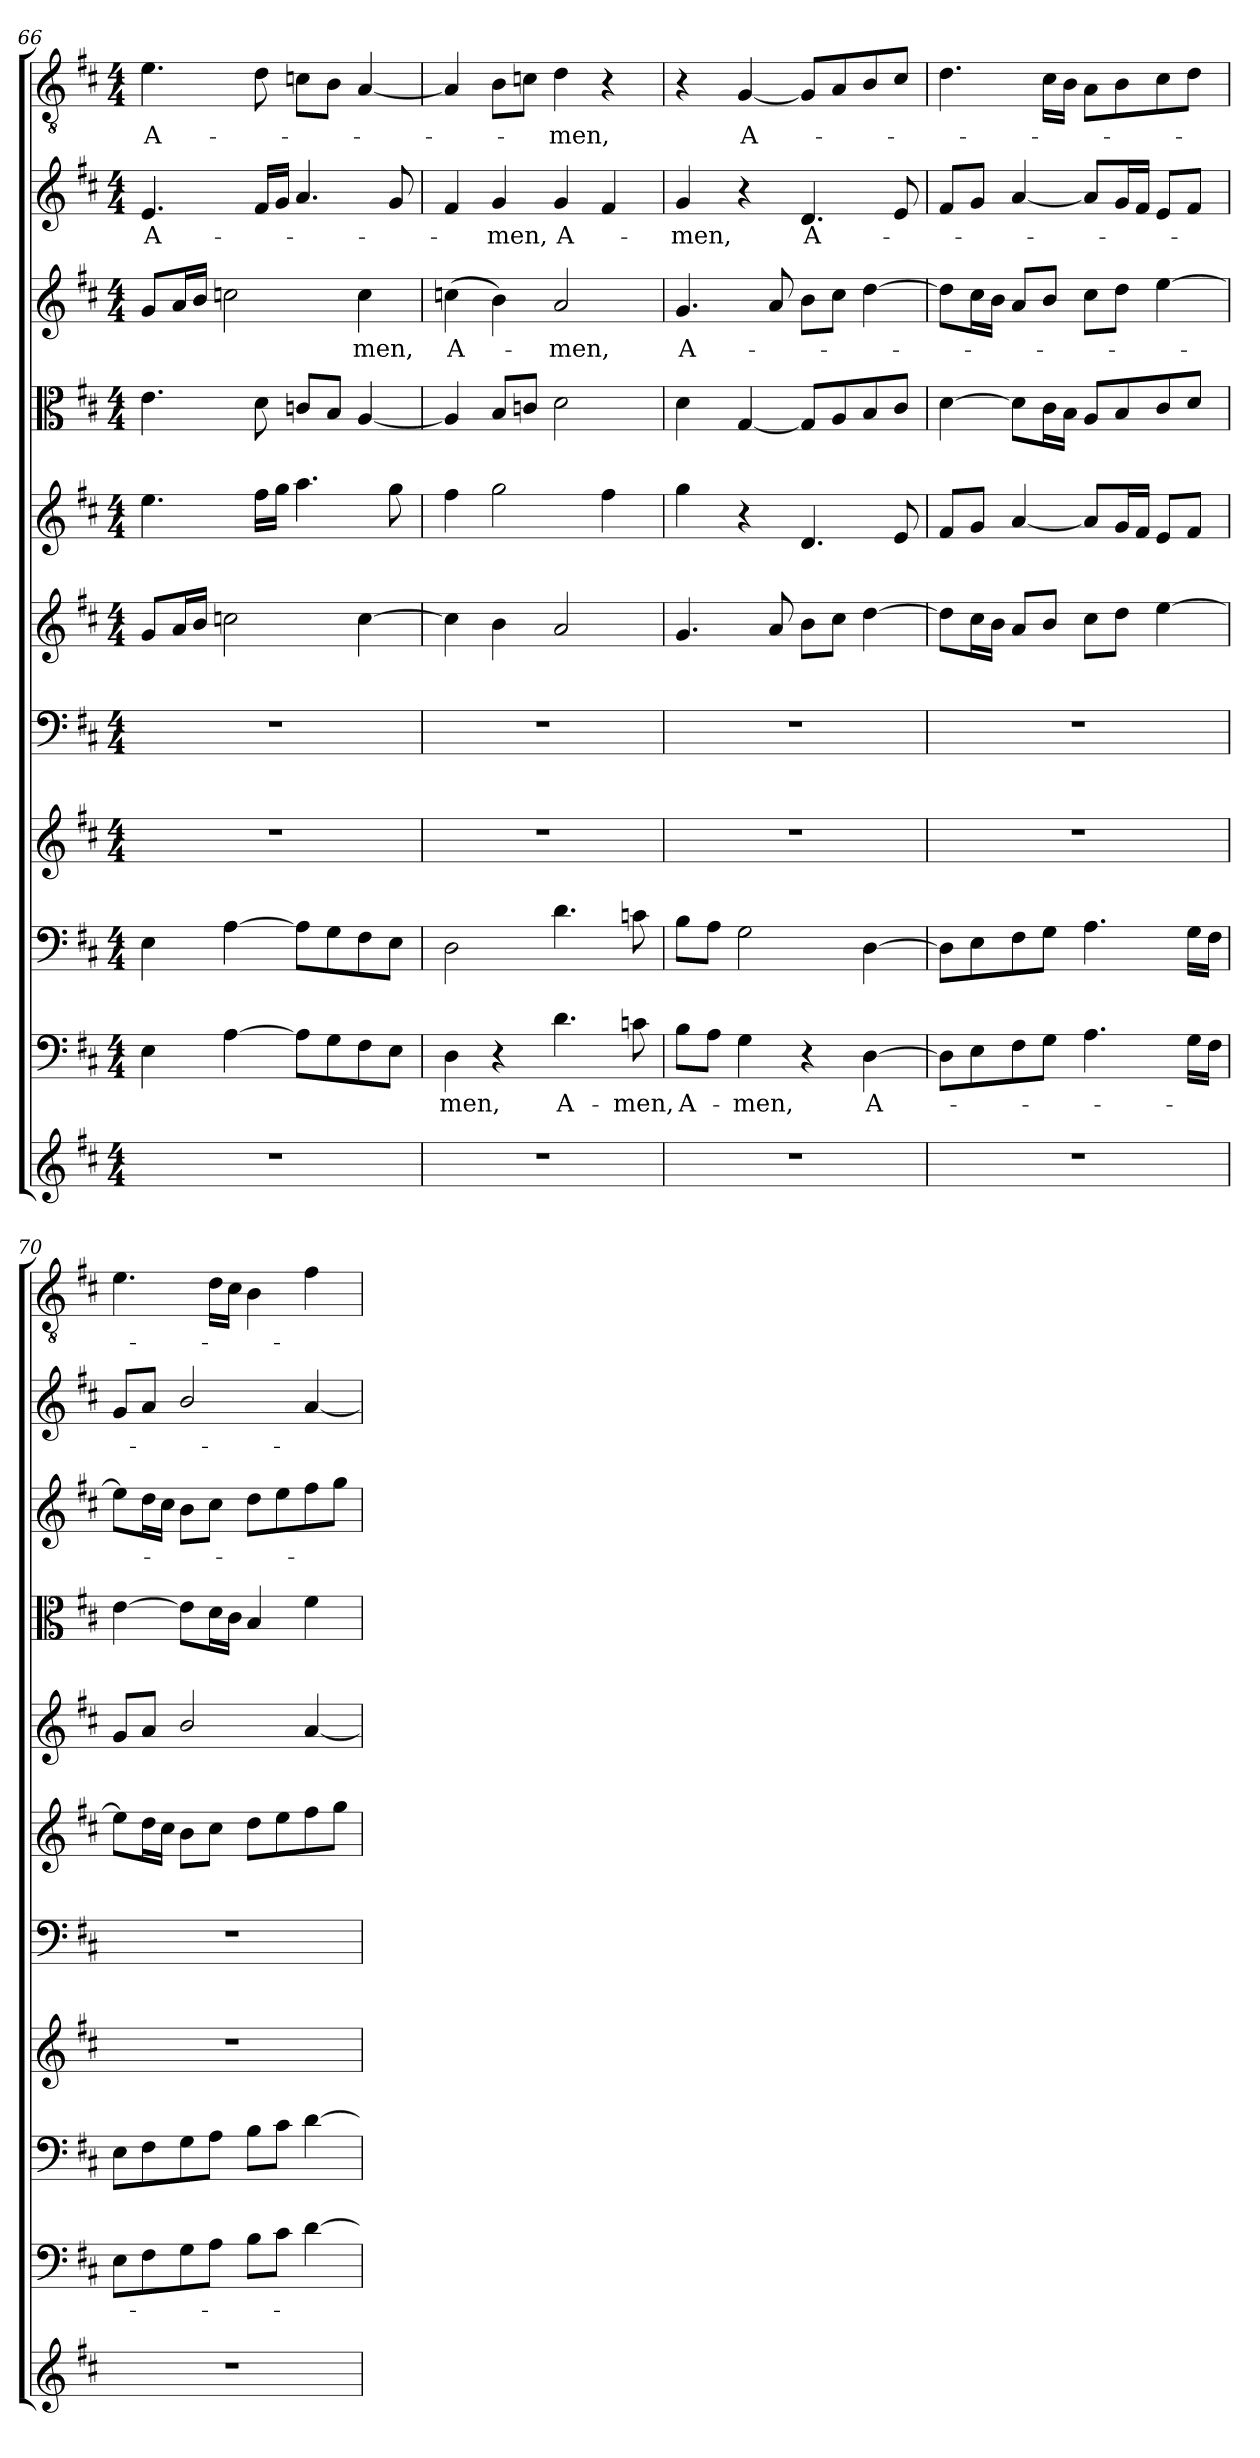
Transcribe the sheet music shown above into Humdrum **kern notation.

**kern	**kern	**text	**kern	**kern	**kern	**kern	**kern	**kern	**kern	**text	**kern	**text	**kern	**text
*part11	*part10	*part10	*part9	*part8	*part7	*part6	*part5	*part4	*part3	*part3	*part2	*part2	*part1	*part1
*staff11	*staff10	*staff10	*staff9	*staff8	*staff7	*staff6	*staff5	*staff4	*staff3	*staff3	*staff2	*staff2	*staff1	*staff1
*clefG2	*clefF4	*	*clefF4	*clefG2	*clefF4	*clefG2	*clefG2	*clefC3	*clefG2	*	*clefG2	*	*clefGv2	*
*k[f#c#]	*k[f#c#]	*	*k[f#c#]	*k[f#c#]	*k[f#c#]	*k[f#c#]	*k[f#c#]	*k[f#c#]	*k[f#c#]	*	*k[f#c#]	*	*k[f#c#]	*
*D:	*D:	*	*D:	*D:	*D:	*D:	*D:	*D:	*D:	*	*D:	*	*D:	*
*M4/4	*M4/4	*	*M4/4	*M4/4	*M4/4	*M4/4	*M4/4	*M4/4	*M4/4	*	*M4/4	*	*M4/4	*
=66	=66	=66	=66	=66	=66	=66	=66	=66	=66	=66	=66	=66	=66	=66
1r	4E\	.	4E\	1r	1r	8g/L	4.ee\	4.e\	8g/L	.	4.e/	A-	4.e\	A-
.	.	.	.	.	.	16a/L	.	.	16a/L	.	.	.	.	.
.	.	.	.	.	.	16b/JJ	.	.	16b/JJ	.	.	.	.	.
.	[4A\	.	[4A\	.	.	2ccn\	.	.	2ccn\	.	.	.	.	.
.	.	.	.	.	.	.	16ff#\LL	8d\	.	.	16f#/LL	.	8d\	.
.	.	.	.	.	.	.	16gg\JJ	.	.	.	16g/JJ	.	.	.
.	8A\L]	.	8A\L]	.	.	.	4.aa\	8cn/L	.	.	4.a/	.	8cn\L	.
.	8G\	.	8G\	.	.	.	.	8B/J	.	.	.	.	8B\J	.
.	8F#\	.	8F#\	.	.	[4cc\	.	[4A/	4cc\	-men,	.	.	[4A/	.
.	8E\J	.	8E\J	.	.	.	8gg\	.	.	.	8g/	.	.	.
=67	=67	=67	=67	=67	=67	=67	=67	=67	=67	=67	=67	=67	=67	=67
1r	4D\	-men,	2D\	1r	1r	4cc\]	4ff#\	4A/]	(4ccn\	A-	4f#/	.	4A/]	.
.	4r	.	.	.	.	4b\	2gg\	8B/L	4b\)	.	4g/	-men,	8B\L	.
.	.	.	.	.	.	.	.	8cn/J	.	.	.	.	8cn\J	.
.	4.d\	A-	4.d\	.	.	2a/	.	2d\	2a/	-men,	4g/	A-	4d\	-men,
.	.	.	.	.	.	.	4ff#\	.	.	.	4f#/	.	4r	.
.	8cn\	-men,	8cn\	.	.	.	.	.	.	.	.	.	.	.
=68	=68	=68	=68	=68	=68	=68	=68	=68	=68	=68	=68	=68	=68	=68
1r	8B\L	A-	8B\L	1r	1r	4.g/	4gg\	4d\	4.g/	A-	4g/	-men,	4r	.
.	8A\J	.	8A\J	.	.	.	.	.	.	.	.	.	.	.
.	4G\	-men,	2G\	.	.	.	4r	[4G/	.	.	4r	.	[4G/	A-
.	.	.	.	.	.	8a/	.	.	8a/	.	.	.	.	.
.	4r	.	.	.	.	8b\L	4.d/	8G/L]	8b\L	.	4.d/	A-	8G/L]	.
.	.	.	.	.	.	8cc#\J	.	8A/	8cc#\J	.	.	.	8A/	.
.	[4D\	A-	[4D\	.	.	[4dd\	.	8B/	[4dd\	.	.	.	8B/	.
.	.	.	.	.	.	.	8e/	8c#/J	.	.	8e/	.	8c#/J	.
=69	=69	=69	=69	=69	=69	=69	=69	=69	=69	=69	=69	=69	=69	=69
1r	8D\L]	.	8D\L]	1r	1r	8dd\L]	8f#/L	[4d\	8dd\L]	.	8f#/L	.	4.d\	.
.	8E\	.	8E\	.	.	16cc#\L	8g/J	.	16cc#\L	.	8g/J	.	.	.
.	.	.	.	.	.	16b\JJ	.	.	16b\JJ	.	.	.	.	.
.	8F#\	.	8F#\	.	.	8a/L	[4a/	8d\L]	8a/L	.	[4a/	.	.	.
.	8G\J	.	8G\J	.	.	8b/J	.	16c#\L	8b/J	.	.	.	16c#\LL	.
.	.	.	.	.	.	.	.	16B\JJ	.	.	.	.	16B\JJ	.
.	4.A\	.	4.A\	.	.	8cc#\L	8a/L]	8A/L	8cc#\L	.	8a/L]	.	8A\L	.
.	.	.	.	.	.	8dd\J	16g/L	8B/	8dd\J	.	16g/L	.	8B\	.
.	.	.	.	.	.	.	16f#/JJ	.	.	.	16f#/JJ	.	.	.
.	.	.	.	.	.	[4ee\	8e/L	8c#/	[4ee\	.	8e/L	.	8c#\	.
.	16G\LL	.	16G\LL	.	.	.	8f#/J	8d/J	.	.	8f#/J	.	8d\J	.
.	16F#\JJ	.	16F#\JJ	.	.	.	.	.	.	.	.	.	.	.
=70	=70	=70	=70	=70	=70	=70	=70	=70	=70	=70	=70	=70	=70	=70
1r	8E\L	.	8E\L	1r	1r	8ee\L]	8g/L	[4e\	8ee\L]	.	8g/L	.	4.e\	.
.	8F#\	.	8F#\	.	.	16dd\L	8a/J	.	16dd\L	.	8a/J	.	.	.
.	.	.	.	.	.	16cc#\JJ	.	.	16cc#\JJ	.	.	.	.	.
.	8G\	.	8G\	.	.	8b\L	2b/	8e\L]	8b\L	.	2b/	.	.	.
.	8A\J	.	8A\J	.	.	8cc#\J	.	16d\L	8cc#\J	.	.	.	16d\LL	.
.	.	.	.	.	.	.	.	16c#\JJ	.	.	.	.	16c#\JJ	.
.	8B\L	.	8B\L	.	.	8dd\L	.	4B/	8dd\L	.	.	.	4B\	.
.	8c#\J	.	8c#\J	.	.	8ee\	.	.	8ee\	.	.	.	.	.
.	[4d\	.	[4d\	.	.	8ff#\	[4a/	4f#\	8ff#\	.	[4a/	.	4f#\	.
.	.	.	.	.	.	8gg\J	.	.	8gg\J	.	.	.	.	.
=	=	=	=	=	=	=	=	=	=	=	=	=	=	=
*-	*-	*-	*-	*-	*-	*-	*-	*-	*-	*-	*-	*-	*-	*-
